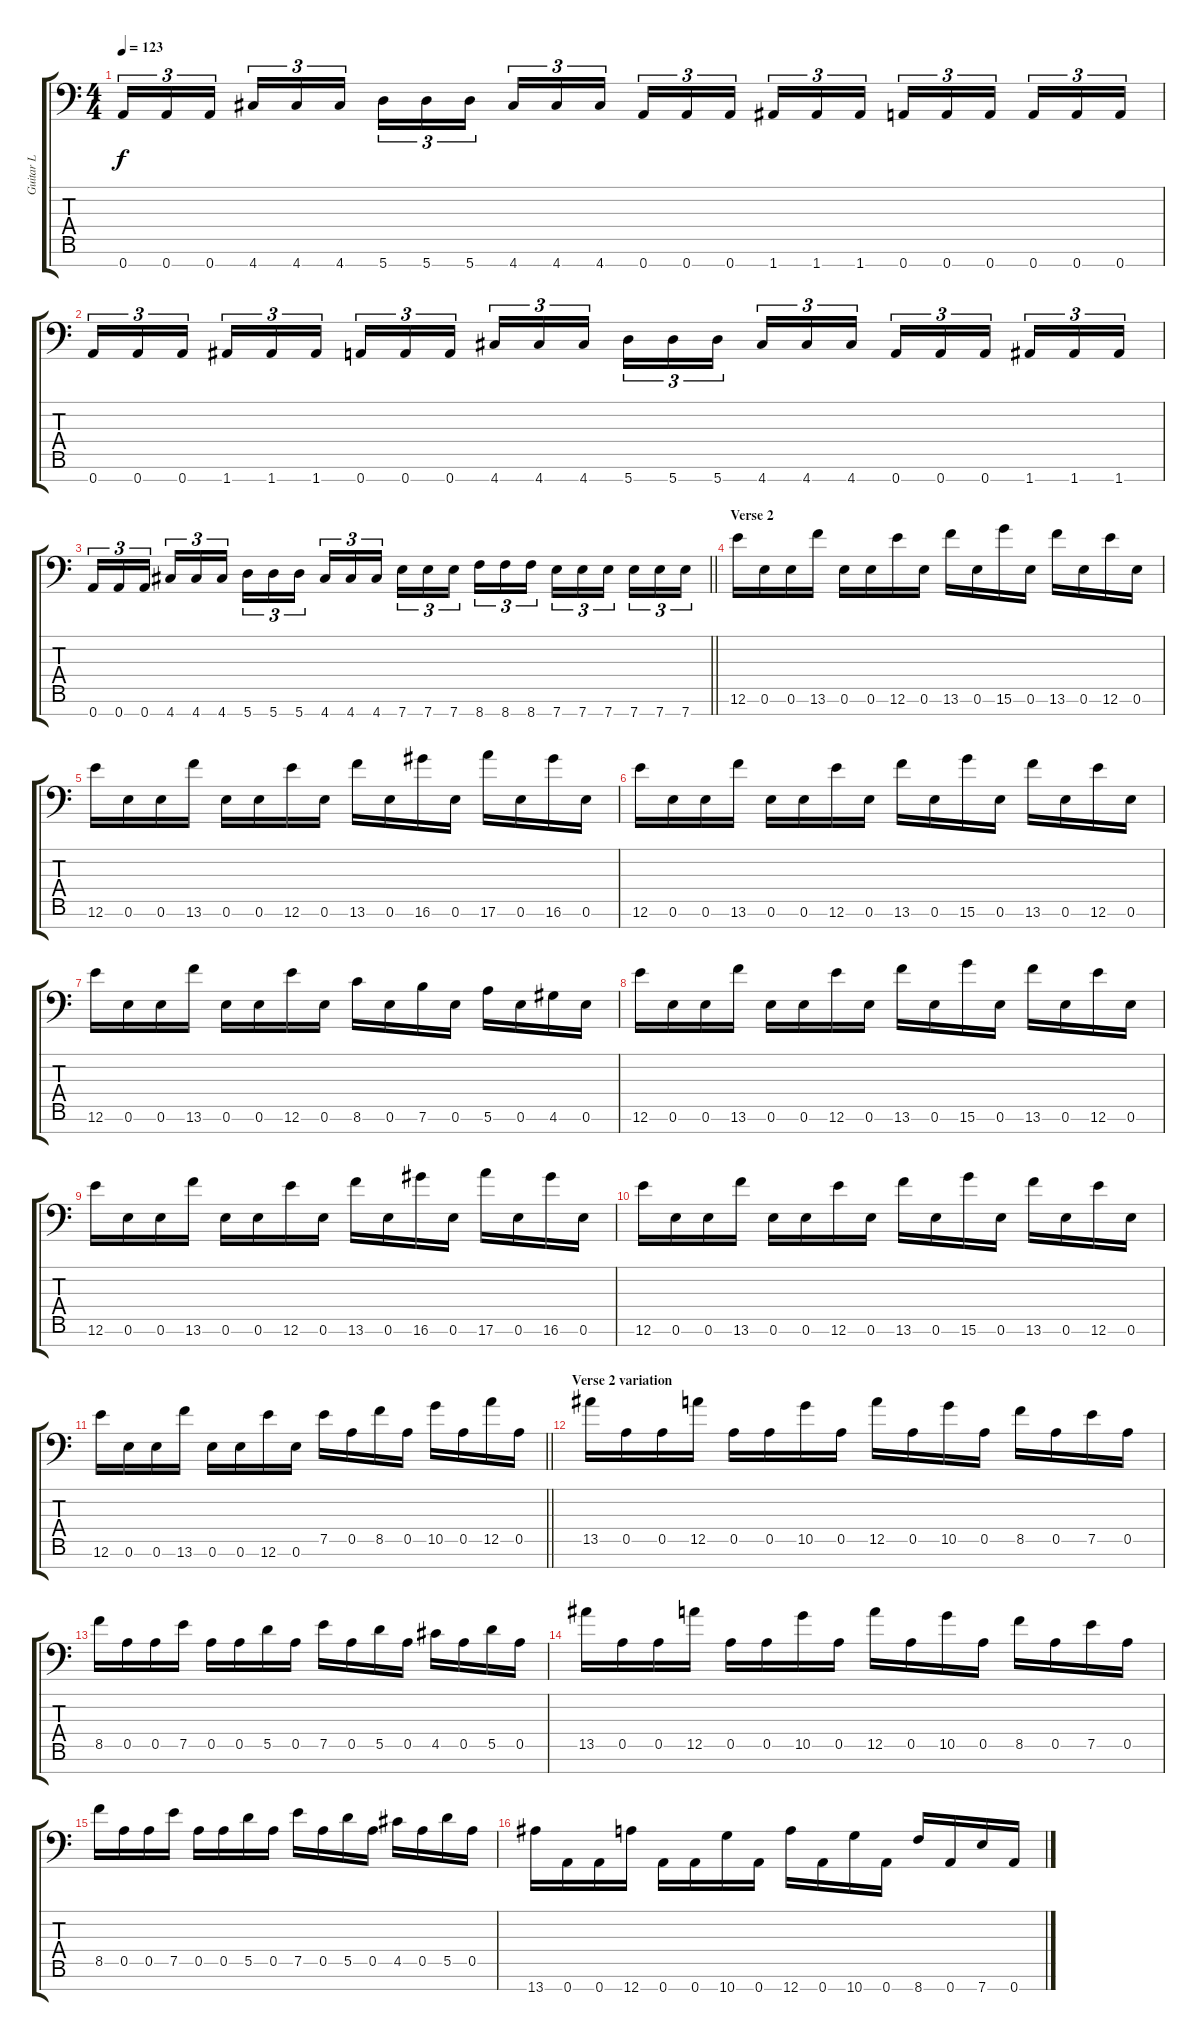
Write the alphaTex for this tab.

\track ("Guitar L" "Guitar L") {instrument distortionguitar}
\staff {score tabs}
\tuning (E4 B3 G3 D3 A2 E2 A1) {hide}
\ts (4 4)
\tempo 123
\clef f4
\ks c
0.7.16{tu (3 2) dy f} 0.7.16{tu (3 2)} 0.7.16{tu (3 2) beam splitsecondary} 4.7.16{tu (3 2)} 4.7.16{tu (3 2)} 4.7.16{tu (3 2)} 5.7.16{tu (3 2)} 5.7.16{tu (3 2)} 5.7.16{tu (3 2) beam splitsecondary} 4.7.16{tu (3 2)} 4.7.16{tu (3 2)} 4.7.16{tu (3 2)} 0.7.16{tu (3 2)} 0.7.16{tu (3 2)} 0.7.16{tu (3 2) beam splitsecondary} 1.7.16{tu (3 2)} 1.7.16{tu (3 2)} 1.7.16{tu (3 2)} 0.7.16{tu (3 2)} 0.7.16{tu (3 2)} 0.7.16{tu (3 2) beam splitsecondary} 0.7.16{tu (3 2)} 0.7.16{tu (3 2)} 0.7.16{tu (3 2)} |
0.7.16{tu (3 2)} 0.7.16{tu (3 2)} 0.7.16{tu (3 2) beam splitsecondary} 1.7.16{tu (3 2)} 1.7.16{tu (3 2)} 1.7.16{tu (3 2)} 0.7.16{tu (3 2)} 0.7.16{tu (3 2)} 0.7.16{tu (3 2) beam splitsecondary} 4.7.16{tu (3 2)} 4.7.16{tu (3 2)} 4.7.16{tu (3 2)} 5.7.16{tu (3 2)} 5.7.16{tu (3 2)} 5.7.16{tu (3 2) beam splitsecondary} 4.7.16{tu (3 2)} 4.7.16{tu (3 2)} 4.7.16{tu (3 2)} 0.7.16{tu (3 2)} 0.7.16{tu (3 2)} 0.7.16{tu (3 2) beam splitsecondary} 1.7.16{tu (3 2)} 1.7.16{tu (3 2)} 1.7.16{tu (3 2)} |
\barLineRight lightlight
0.7.16{tu (3 2)} 0.7.16{tu (3 2)} 0.7.16{tu (3 2) beam splitsecondary} 4.7.16{tu (3 2)} 4.7.16{tu (3 2)} 4.7.16{tu (3 2)} 5.7.16{tu (3 2)} 5.7.16{tu (3 2)} 5.7.16{tu (3 2) beam splitsecondary} 4.7.16{tu (3 2)} 4.7.16{tu (3 2)} 4.7.16{tu (3 2)} 7.7.16{tu (3 2)} 7.7.16{tu (3 2)} 7.7.16{tu (3 2) beam splitsecondary} 8.7.16{tu (3 2)} 8.7.16{tu (3 2)} 8.7.16{tu (3 2)} 7.7.16{tu (3 2)} 7.7.16{tu (3 2)} 7.7.16{tu (3 2) beam splitsecondary} 7.7.16{tu (3 2)} 7.7.16{tu (3 2)} 7.7.16{tu (3 2)} |
\section ("" "Verse 2")
12.6.16 0.6.16 0.6.16 13.6.16 0.6.16 0.6.16 12.6.16 0.6.16 13.6.16 0.6.16 15.6.16 0.6.16 13.6.16 0.6.16 12.6.16 0.6.16 |
12.6.16 0.6.16 0.6.16 13.6.16 0.6.16 0.6.16 12.6.16 0.6.16 13.6.16 0.6.16 16.6.16 0.6.16 17.6.16 0.6.16 16.6.16 0.6.16 |
12.6.16 0.6.16 0.6.16 13.6.16 0.6.16 0.6.16 12.6.16 0.6.16 13.6.16 0.6.16 15.6.16 0.6.16 13.6.16 0.6.16 12.6.16 0.6.16 |
12.6.16 0.6.16 0.6.16 13.6.16 0.6.16 0.6.16 12.6.16 0.6.16 8.6.16 0.6.16 7.6.16 0.6.16 5.6.16 0.6.16 4.6.16 0.6.16 |
12.6.16 0.6.16 0.6.16 13.6.16 0.6.16 0.6.16 12.6.16 0.6.16 13.6.16 0.6.16 15.6.16 0.6.16 13.6.16 0.6.16 12.6.16 0.6.16 |
12.6.16 0.6.16 0.6.16 13.6.16 0.6.16 0.6.16 12.6.16 0.6.16 13.6.16 0.6.16 16.6.16 0.6.16 17.6.16 0.6.16 16.6.16 0.6.16 |
12.6.16 0.6.16 0.6.16 13.6.16 0.6.16 0.6.16 12.6.16 0.6.16 13.6.16 0.6.16 15.6.16 0.6.16 13.6.16 0.6.16 12.6.16 0.6.16 |
\barLineRight lightlight
12.6.16 0.6.16 0.6.16 13.6.16 0.6.16 0.6.16 12.6.16 0.6.16 7.5.16 0.5.16 8.5.16 0.5.16 10.5.16 0.5.16 12.5.16 0.5.16 |
\section ("" "Verse 2 variation")
13.5.16 0.5.16 0.5.16 12.5.16 0.5.16 0.5.16 10.5.16 0.5.16 12.5.16 0.5.16 10.5.16 0.5.16 8.5.16 0.5.16 7.5.16 0.5.16 |
8.5.16 0.5.16 0.5.16 7.5.16 0.5.16 0.5.16 5.5.16 0.5.16 7.5.16 0.5.16 5.5.16 0.5.16 4.5.16 0.5.16 5.5.16 0.5.16 |
13.5.16 0.5.16 0.5.16 12.5.16 0.5.16 0.5.16 10.5.16 0.5.16 12.5.16 0.5.16 10.5.16 0.5.16 8.5.16 0.5.16 7.5.16 0.5.16 |
8.5.16 0.5.16 0.5.16 7.5.16 0.5.16 0.5.16 5.5.16 0.5.16 7.5.16 0.5.16 5.5.16 0.5.16 4.5.16 0.5.16 5.5.16 0.5.16 |
13.7.16 0.7.16 0.7.16 12.7.16 0.7.16 0.7.16 10.7.16 0.7.16 12.7.16 0.7.16 10.7.16 0.7.16 8.7.16 0.7.16 7.7.16 0.7.16
